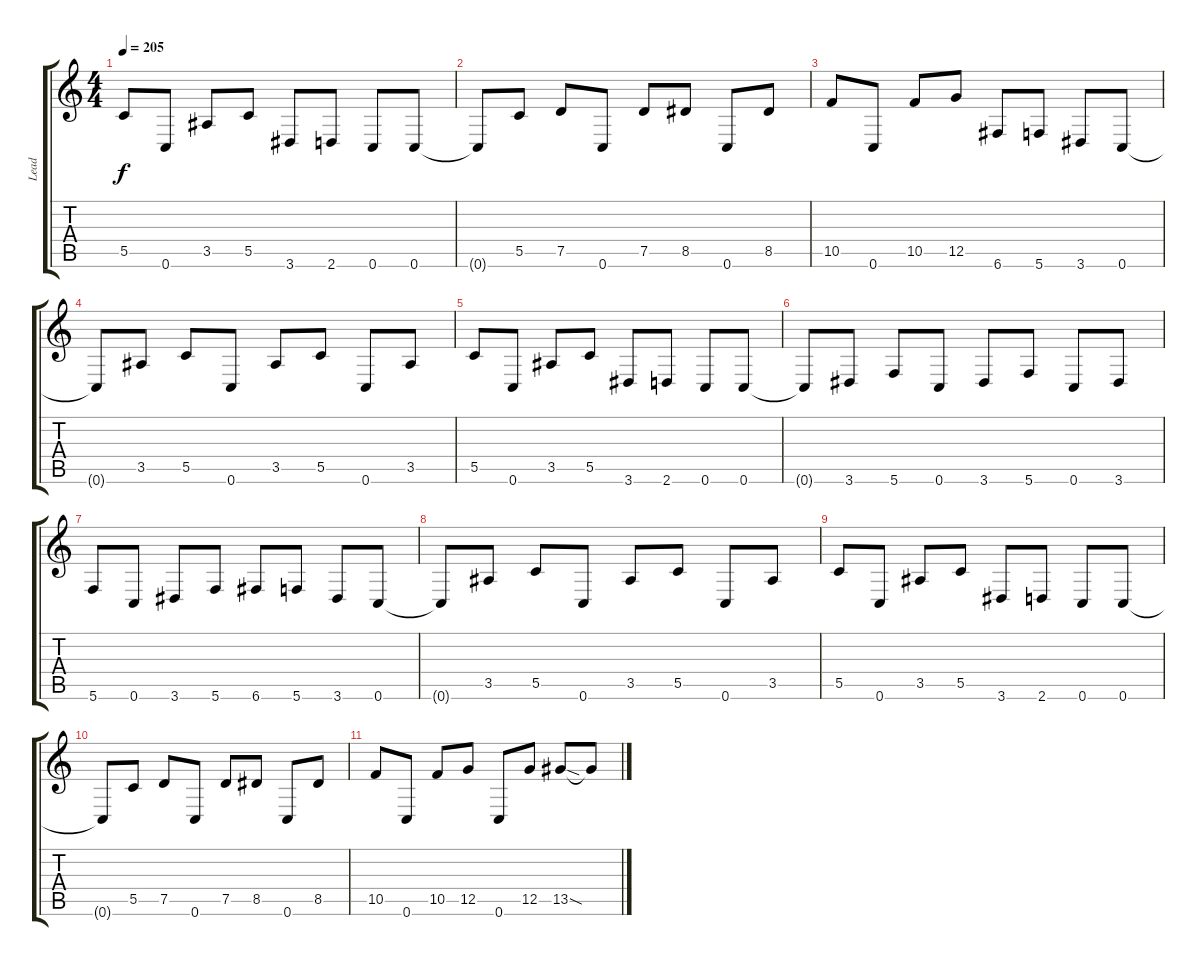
\track ("Lead" "Lead") {instrument distortionguitar}
\staff {score tabs}
\tuning (D4 A3 F3 C3 G2 C2) {hide}
\ts (4 4)
\tempo 205
\clef g2
\ks c
5.5.8{dy f} 0.6.8 3.5.8 5.5.8 3.6.8 2.6.8 0.6.8 0.6.8 |
0.6{t}.8 5.5.8 7.5.8 0.6.8 7.5.8 8.5.8 0.6.8 8.5.8 |
10.5.8 0.6.8 10.5.8 12.5.8 6.6.8 5.6.8 3.6.8 0.6.8 |
0.6{t}.8 3.5.8 5.5.8 0.6.8 3.5.8 5.5.8 0.6.8 3.5.8 |
5.5.8 0.6.8 3.5.8 5.5.8 3.6.8 2.6.8 0.6.8 0.6.8 |
0.6{t}.8 3.6.8 5.6.8 0.6.8 3.6.8 5.6.8 0.6.8 3.6.8 |
5.6.8 0.6.8 3.6.8 5.6.8 6.6.8 5.6.8 3.6.8 0.6.8 |
0.6{t}.8 3.5.8 5.5.8 0.6.8 3.5.8 5.5.8 0.6.8 3.5.8 |
5.5.8 0.6.8 3.5.8 5.5.8 3.6.8 2.6.8 0.6.8 0.6.8 |
0.6{t}.8 5.5.8 7.5.8 0.6.8 7.5.8 8.5.8 0.6.8 8.5.8 |
10.5.8 0.6.8 10.5.8 12.5.8 0.6.8 12.5.8 13.5{sod}.8 13.5{t}.8
